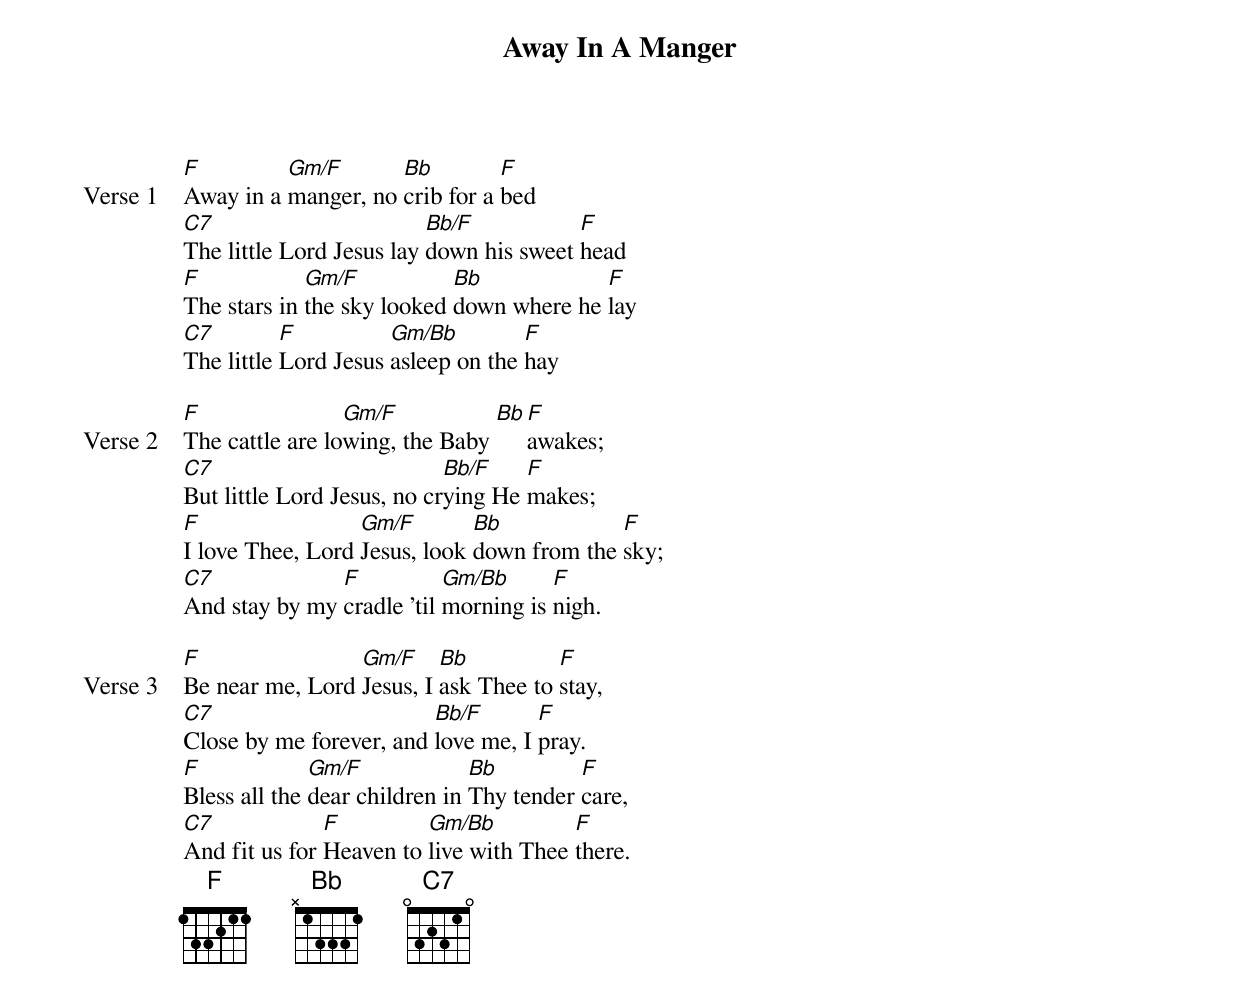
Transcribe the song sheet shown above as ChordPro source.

{title: Away In A Manger}
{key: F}
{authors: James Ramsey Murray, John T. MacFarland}
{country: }
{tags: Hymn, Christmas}
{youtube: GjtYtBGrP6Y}

{sov Verse 1}
[F]Away in a [Gm/F]manger, no [Bb]crib for a [F]bed
[C7]The little Lord Jesus lay [Bb/F]down his sweet [F]head
[F]The stars in [Gm/F]the sky looked [Bb]down where he [F]lay
[C7]The little [F]Lord Jesus [Gm/Bb]asleep on the [F]hay

{eov}
{sov Verse 2}
[F]The cattle are lo[Gm/F]wing, the Baby [Bb][F]awakes;
[C7]But little Lord Jesus, no cr[Bb/F]ying He [F]makes;
[F]I love Thee, Lord [Gm/F]Jesus, look [Bb]down from the [F]sky;
[C7]And stay by my [F]cradle 'til [Gm/Bb]morning is [F]nigh.

{eov}
{sov Verse 3}
[F]Be near me, Lord [Gm/F]Jesus, I [Bb]ask Thee to [F]stay,
[C7]Close by me forever, and [Bb/F]love me, I [F]pray.
[F]Bless all the [Gm/F]dear children in [Bb]Thy tender [F]care,
[C7]And fit us for [F]Heaven to [Gm/Bb]live with Thee [F]there.
{eov}
